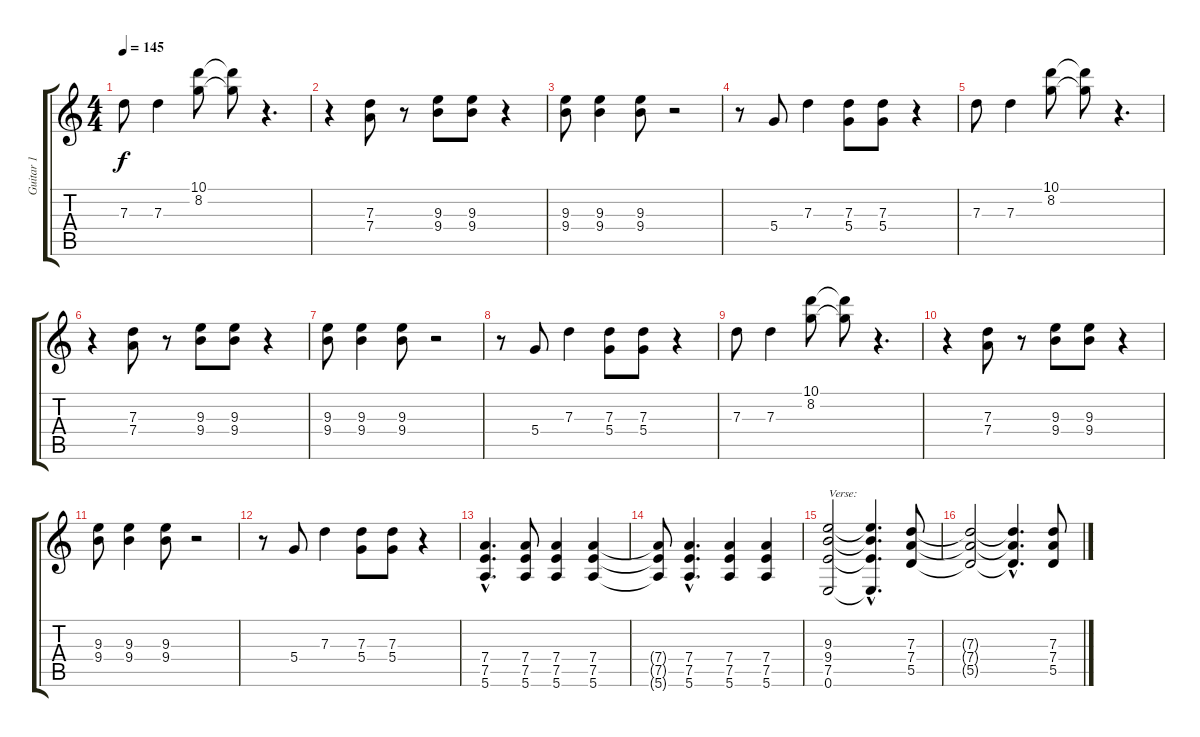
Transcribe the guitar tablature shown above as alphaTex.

\track ("Guitar 1" "Guitar 1") {instrument distortionguitar}
\staff {score tabs}
\tuning (E4 B3 G3 D3 A2 E2) {hide}
\ts (4 4)
\tempo 145
\clef g2
\ks c
7.3.8{dy f} 7.3.4 (10.1 8.2).8 (10.1{t} 8.2{t}).8 r.4{d} |
r.4 (7.3 7.4).8 r.8 (9.3 9.4).8 (9.3 9.4).8 r.4 |
(9.3 9.4).8 (9.3 9.4).4 (9.3 9.4).8 r.2 |
r.8 5.4.8 7.3.4 (7.3 5.4).8 (7.3 5.4).8 r.4 |
7.3.8 7.3.4 (10.1 8.2).8 (10.1{t} 8.2{t}).8 r.4{d} |
r.4 (7.3 7.4).8 r.8 (9.3 9.4).8 (9.3 9.4).8 r.4 |
(9.3 9.4).8 (9.3 9.4).4 (9.3 9.4).8 r.2 |
r.8 5.4.8 7.3.4 (7.3 5.4).8 (7.3 5.4).8 r.4 |
7.3.8 7.3.4 (10.1 8.2).8 (10.1{t} 8.2{t}).8 r.4{d} |
r.4 (7.3 7.4).8 r.8 (9.3 9.4).8 (9.3 9.4).8 r.4 |
(9.3 9.4).8 (9.3 9.4).4 (9.3 9.4).8 r.2 |
r.8 5.4.8 7.3.4 (7.3 5.4).8 (7.3 5.4).8 r.4 |
(7.4{hac} 7.5{hac} 5.6{hac}).4{d} (7.4 7.5 5.6).8 (7.4 7.5 5.6).4 (7.4 7.5 5.6).4 |
(7.4{t} 7.5{t} 5.6{t}).8 (7.4{hac} 7.5{hac} 5.6{hac}).4{d} (7.4 7.5 5.6).4 (7.4 7.5 5.6).4 |
(9.3 9.4 7.5 0.6).2{txt "Verse:"} (9.3{hac t} 9.4{hac t} 7.5{hac t} 0.6{hac t}).4{d} (7.3 7.4 5.5).8 |
(7.3{t} 7.4{t} 5.5{t}).2 (7.3{hac t} 7.4{hac t} 5.5{hac t}).4{d} (7.3 7.4 5.5).8
